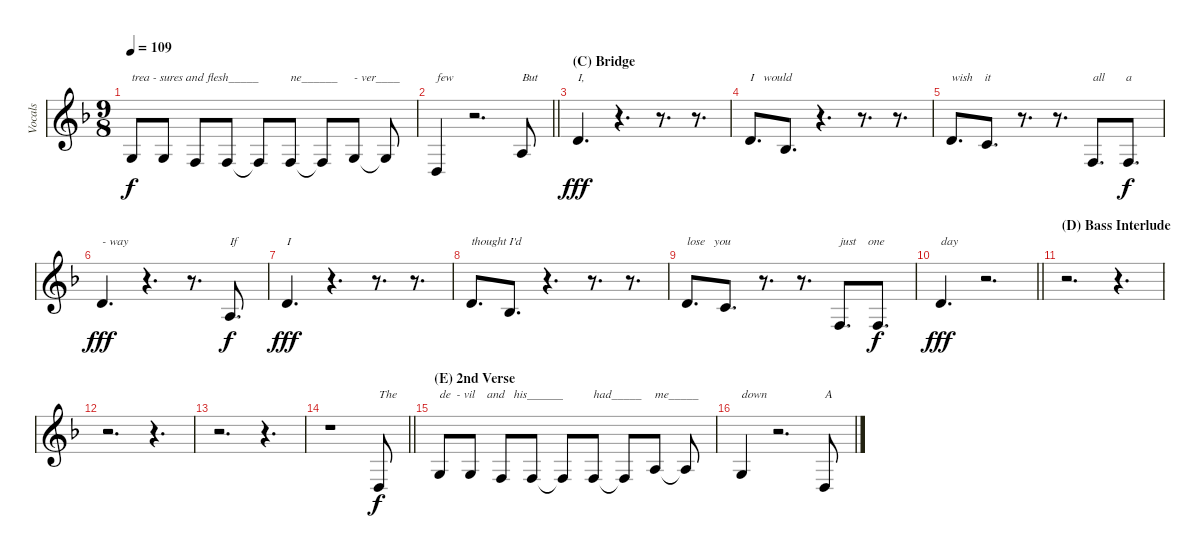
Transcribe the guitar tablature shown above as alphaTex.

\track ("Vocals" "Vocals") {instrument tuba}
\staff {score}
\tuning (E4 B3 G3 D3 A2 E2) {hide}
\ts (9 8)
\tempo 109
\clef g2
\ks dminor
0.3.8{txt "trea - sures and flesh_____" dy f} 0.3.8{beam split} 3.4.8{beam merge} 3.4.8{beam split} 3.4{t}.8{beam merge} 3.4.8{txt "ne______" beam split} 3.4{t}.8{beam merge} 0.3.8{txt "- ver____" beam split} 0.3{t}.8 |
\barLineRight lightlight
0.4.4{txt "few"} r.2{d} 2.3.8{txt "But"} |
\section ("" "(C) Bridge")
3.2.4{d txt "I," dy fff} r.4{d} r.8{d} r.8{d} |
3.2.8{d txt "I   would"} 3.3.8{d} r.4{d} r.8{d} r.8{d} |
3.2.8{d txt "wish    it"} 1.2.8{d} r.8{d} r.8{d} 3.4.8{d txt "all       a" beam Up} 3.4.8{d dy f beam Up} |
3.2.4{d txt "- way" dy fff} r.4{d} r.8{d} 2.3.8{d txt "If" dy f} |
3.2.4{d txt "I" dy fff} r.4{d} r.8{d} r.8{d} |
3.2.8{d txt "thought I'd"} 3.3.8{d} r.4{d} r.8{d} r.8{d} |
3.2.8{d txt "lose   you"} 1.2.8{d} r.8{d} r.8{d} 3.4.8{d txt "just    one"} 3.4.8{d dy f} |
\barLineRight lightlight
3.2.4{d txt "day" dy fff} r.2{d} |
\section ("" "(D) Bass Interlude")
r.2{d} r.4{d} |
r.2{d} r.4{d} |
r.2{d} r.4{d} |
\barLineRight lightlight
r.1 0.4.8{txt "The" dy f} |
\section ("" "(E) 2nd Verse")
0.3.8{txt "de  - vil    and   his______"} 0.3.8{beam split} 3.4.8{beam merge} 3.4.8{beam split} 3.4{t}.8{beam merge} 3.4.8{txt "had_____" beam split} 3.4{t}.8{beam merge} 2.3.8{txt "me_____" beam split} 2.3{t}.8 |
0.3.4{txt "down"} r.2{d} 0.4.8{txt "A"}
